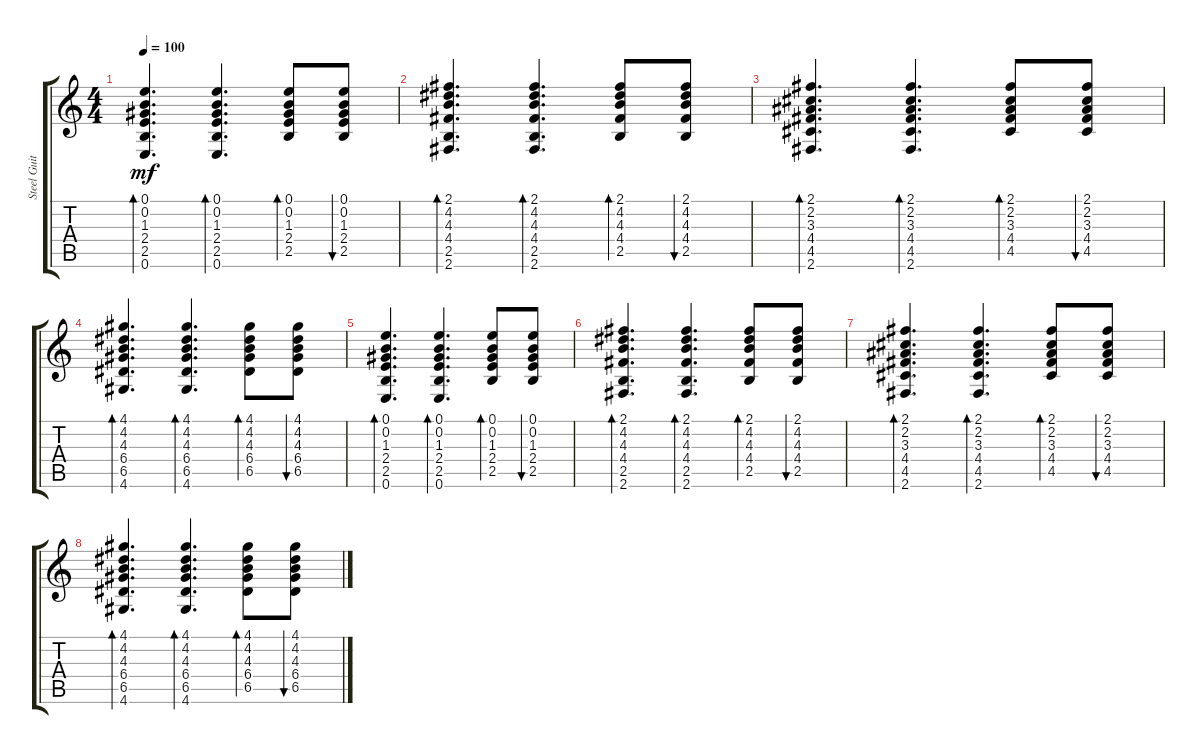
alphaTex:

\track ("Steel Guitar" "Steel Guit") {instrument acousticguitarsteel}
\staff {score tabs}
\tuning (E4 B3 G3 D3 A2 E2) {hide}
\ts (4 4)
\tempo 100
\clef g2
\ks c
(0.1 0.2 1.3 2.4 2.5 0.6).4{d bd 30 dy mf} (0.1 0.2 1.3 2.4 2.5 0.6).4{d bd 30} (0.1 0.2 1.3 2.4 2.5).8{bd 30} (0.1 0.2 1.3 2.4 2.5).8{bu 30} |
(2.1 4.2 4.3 4.4 2.5 2.6).4{d bd 30} (2.1 4.2 4.3 4.4 2.5 2.6).4{d bd 30} (2.1 4.2 4.3 4.4 2.5).8{bd 30} (2.1 4.2 4.3 4.4 2.5).8{bu 30} |
(2.1 2.2 3.3 4.4 4.5 2.6).4{d bd 30} (2.1 2.2 3.3 4.4 4.5 2.6).4{d bd 30} (2.1 2.2 3.3 4.4 4.5).8{bd 30} (2.1 2.2 3.3 4.4 4.5).8{bu 30} |
(4.1 4.2 4.3 6.4 6.5 4.6).4{d bd 30} (4.1 4.2 4.3 6.4 6.5 4.6).4{d bd 30} (4.1 4.2 4.3 6.4 6.5).8{bd 30} (4.1 4.2 4.3 6.4 6.5).8{bu 30} |
(0.1 0.2 1.3 2.4 2.5 0.6).4{d bd 30} (0.1 0.2 1.3 2.4 2.5 0.6).4{d bd 30} (0.1 0.2 1.3 2.4 2.5).8{bd 30} (0.1 0.2 1.3 2.4 2.5).8{bu 30} |
(2.1 4.2 4.3 4.4 2.5 2.6).4{d bd 30} (2.1 4.2 4.3 4.4 2.5 2.6).4{d bd 30} (2.1 4.2 4.3 4.4 2.5).8{bd 30} (2.1 4.2 4.3 4.4 2.5).8{bu 30} |
(2.1 2.2 3.3 4.4 4.5 2.6).4{d bd 30} (2.1 2.2 3.3 4.4 4.5 2.6).4{d bd 30} (2.1 2.2 3.3 4.4 4.5).8{bd 30} (2.1 2.2 3.3 4.4 4.5).8{bu 30} |
(4.1 4.2 4.3 6.4 6.5 4.6).4{d bd 30} (4.1 4.2 4.3 6.4 6.5 4.6).4{d bd 30} (4.1 4.2 4.3 6.4 6.5).8{bd 30} (4.1 4.2 4.3 6.4 6.5).8{bu 30}
